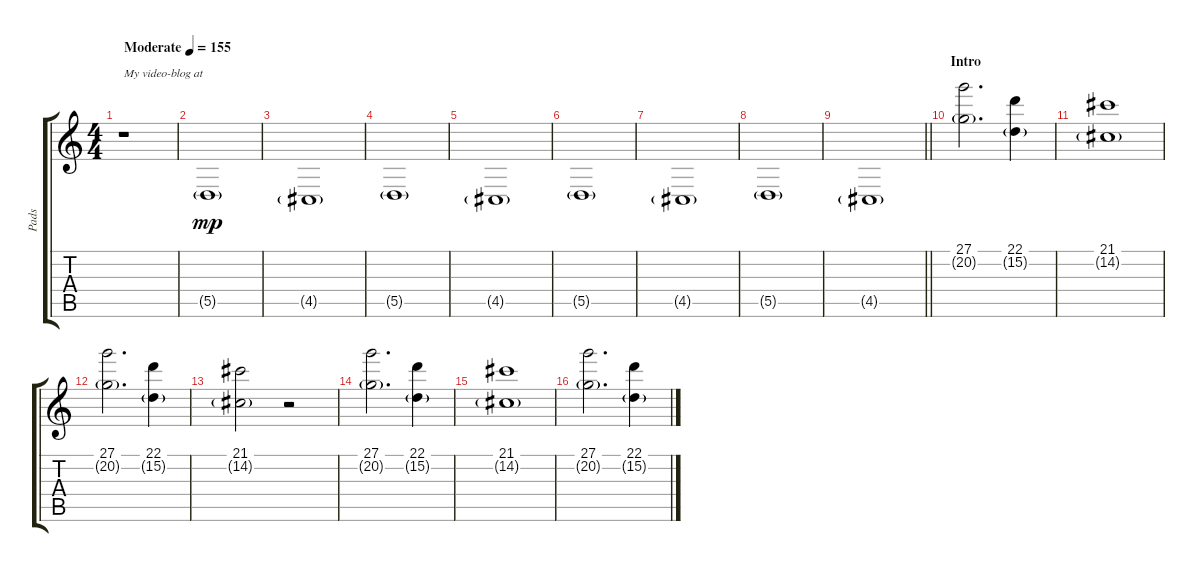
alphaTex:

\track ("Pads" "Pads") {instrument choiraahs}
\staff {score tabs}
\tuning (E4 B3 G3 D3 A2 E2) {hide}
\ts (4 4)
\tempo (155 "Moderate")
\clef g2
\ks c
r.1{txt "My video-blog at" dy mp instrument choiraahs} |
5.5{g}.1{instrument choiraahs} |
4.5{g}.1 |
5.5{g}.1 |
4.5{g}.1 |
5.5{g}.1 |
4.5{g}.1 |
5.5{g}.1 |
\barLineRight lightlight
4.5{g}.1 |
\section ("" "Intro")
(27.1 20.2{g}).2{d instrument whistle} (22.1 15.2{g}).4 |
(21.1 14.2{g}).1 |
(27.1 20.2{g}).2{d} (22.1 15.2{g}).4 |
(21.1 14.2{g}).2 r.2 |
(27.1 20.2{g}).2{d} (22.1 15.2{g}).4 |
(21.1 14.2{g}).1 |
(27.1 20.2{g}).2{d} (22.1 15.2{g}).4
